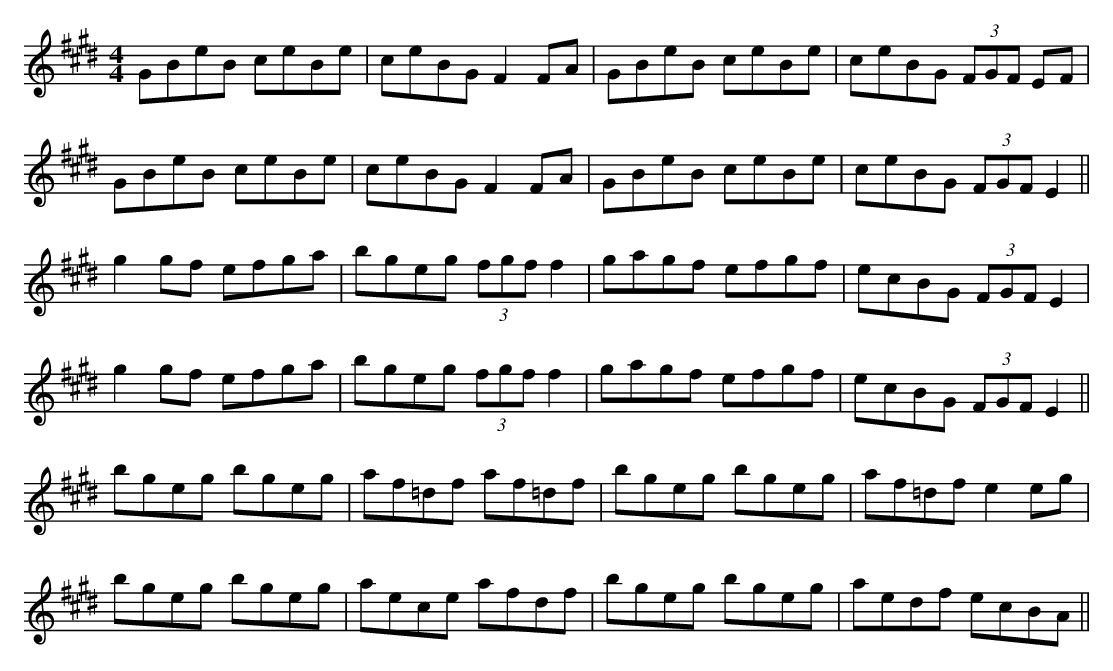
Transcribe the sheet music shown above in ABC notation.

X:1
M:4/4
K:E
GBeB ceBe|ceBG F2FA|GBeB ceBe|ceBG (3FGF EF|
GBeB ceBe|ceBG F2FA|GBeB ceBe|ceBG (3FGF E2||
g2 gf efga|bgeg (3fgf f2|gagf efgf|ecBG (3FGF E2|
g2 gf efga|bgeg (3fgf f2|gagf efgf|ecBG (3FGF E2||
bgeg bgeg|af=df af=df|bgeg bgeg|af=df e2 eg|
bgeg bgeg|aece afdf|bgeg bgeg|aedf ecBA||
